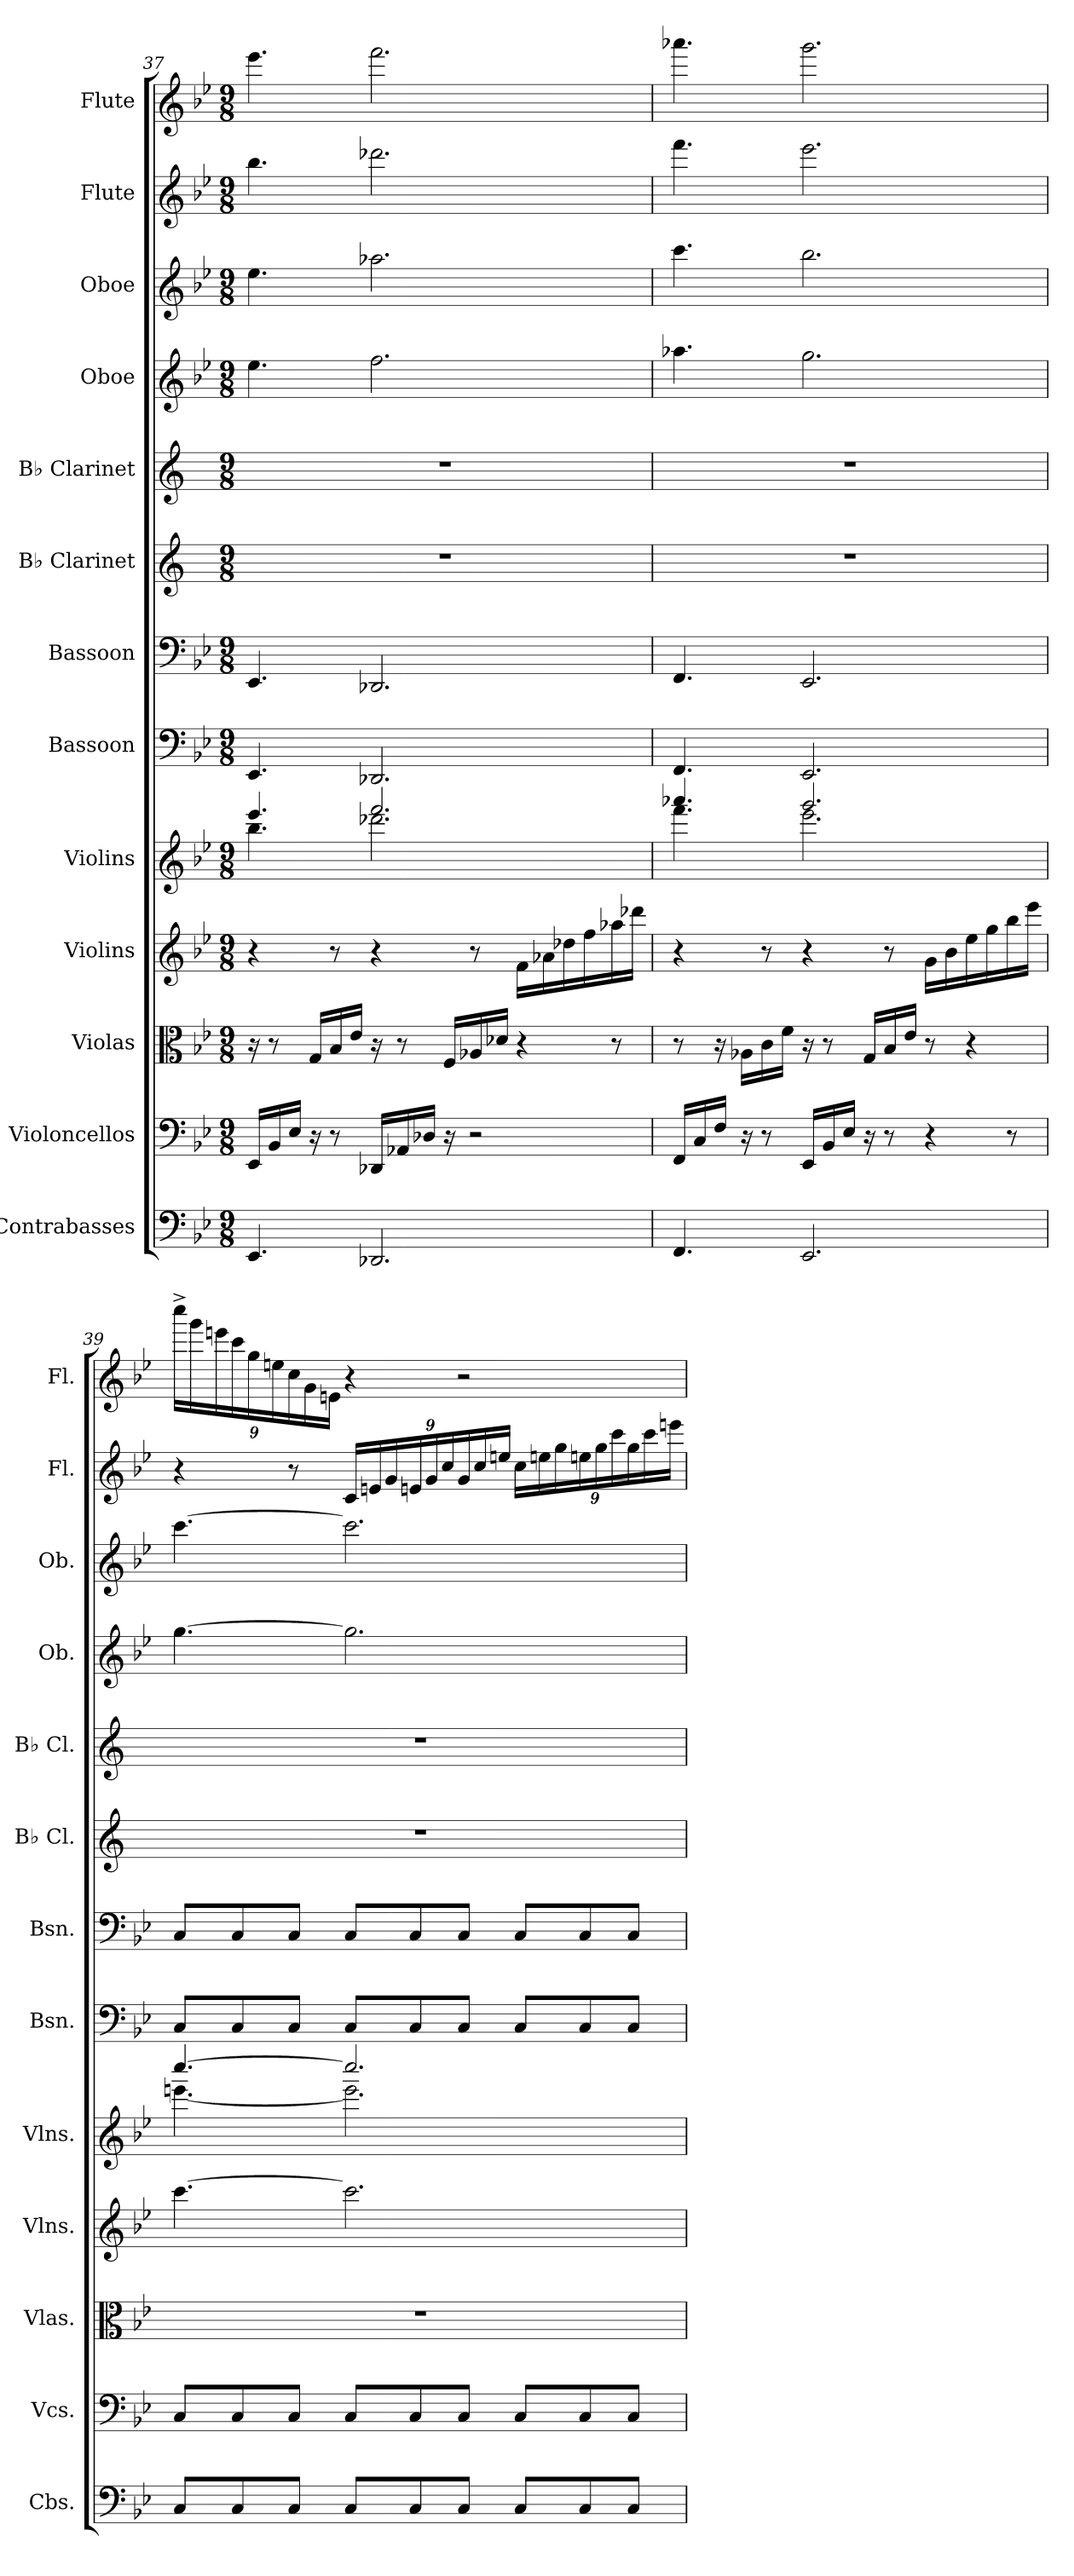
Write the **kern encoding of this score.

**kern	**kern	**kern	**kern	**kern	**kern	**kern	**kern	**kern	**kern	**kern	**kern	**kern
*part13	*part12	*part11	*part10	*part9	*part8	*part7	*part6	*part5	*part4	*part3	*part2	*part1
*staff13	*staff12	*staff11	*staff10	*staff9	*staff8	*staff7	*staff6	*staff5	*staff4	*staff3	*staff2	*staff1
*I"Contrabasses	*I"Violoncellos	*I"Violas	*I"Violins	*I"Violins	*I"Bassoon	*I"Bassoon	*I"B♭ Clarinet	*I"B♭ Clarinet	*I"Oboe	*I"Oboe	*I"Flute	*I"Flute
*I'Cbs.	*I'Vcs.	*I'Vlas.	*I'Vlns.	*I'Vlns.	*I'Bsn.	*I'Bsn.	*I'B♭ Cl.	*I'B♭ Cl.	*I'Ob.	*I'Ob.	*I'Fl.	*I'Fl.
!!LO:PB:g=z
*clefF4	*clefF4	*clefC3	*clefG2	*clefG2	*clefF4	*clefF4	*clefG2	*clefG2	*clefG2	*clefG2	*clefG2	*clefG2
*ITrd7c12	*	*	*	*	*	*	*ITrd1c2	*ITrd1c2	*	*	*	*
*k[b-e-]	*k[b-e-]	*k[b-e-]	*k[b-e-]	*k[b-e-]	*k[b-e-]	*k[b-e-]	*k[b-e-]	*k[b-e-]	*k[b-e-]	*k[b-e-]	*k[b-e-]	*k[b-e-]
*M9/8	*M9/8	*M9/8	*M9/8	*M9/8	*M9/8	*M9/8	*M9/8	*M9/8	*M9/8	*M9/8	*M9/8	*M9/8
=37	=37	=37	=37	=37	=37	=37	=37	=37	=37	=37	=37	=37
*	*	*	*	*^	*	*	*	*	*	*	*	*
4.EEE-/	16EE-/LL	16r	4r	4.eee-/	4.bb-\	4.EE-/	4.EE-/	8%9r	8%9r	4.ee-\	4.ee-\	4.bb-\	4.eee-\
.	16BB-/	8r	.	.	.	.	.	.	.	.	.	.	.
.	16E-/JJ	.	.	.	.	.	.	.	.	.	.	.	.
.	16r	16G/LL	.	.	.	.	.	.	.	.	.	.	.
.	8r	16B-/	8r	.	.	.	.	.	.	.	.	.	.
.	.	16e-/JJ	.	.	.	.	.	.	.	.	.	.	.
2.DDD-X/	16DD-X/LL	16r	4r	2.fff/	2.ddd-X\	2.DD-X/	2.DD-X/	.	.	2.ff\	2.aa-X\	2.ddd-X\	2.fff\
.	16AA-X/	8r	.	.	.	.	.	.	.	.	.	.	.
.	16D-X/JJ	.	.	.	.	.	.	.	.	.	.	.	.
.	16r	16F/LL	.	.	.	.	.	.	.	.	.	.	.
.	2r	16A-X/	8r	.	.	.	.	.	.	.	.	.	.
.	.	16d-X/JJ	.	.	.	.	.	.	.	.	.	.	.
.	.	4r	16f\LL	.	.	.	.	.	.	.	.	.	.
.	.	.	16a-X\	.	.	.	.	.	.	.	.	.	.
.	.	.	16dd-X\	.	.	.	.	.	.	.	.	.	.
.	.	.	16ff\	.	.	.	.	.	.	.	.	.	.
.	.	8r	16aa-X\	.	.	.	.	.	.	.	.	.	.
.	.	.	16ddd-X\JJ	.	.	.	.	.	.	.	.	.	.
=38	=38	=38	=38	=38	=38	=38	=38	=38	=38	=38	=38	=38	=38
4.FFF/	16FF/LL	8r	4r	4.aaa-X/	4.fff\	4.FF/	4.FF/	8%9r	8%9r	4.aa-X\	4.ccc\	4.fff\	4.aaa-X\
.	16C/	.	.	.	.	.	.	.	.	.	.	.	.
.	16F/JJ	16r	.	.	.	.	.	.	.	.	.	.	.
.	16r	16A-X\LL	.	.	.	.	.	.	.	.	.	.	.
.	8r	16c\	8r	.	.	.	.	.	.	.	.	.	.
.	.	16f\JJ	.	.	.	.	.	.	.	.	.	.	.
2.EEE-/	16EE-/LL	16r	4r	2.ggg/	2.eee-\	2.EE-/	2.EE-/	.	.	2.gg\	2.bb-\	2.eee-\	2.ggg\
.	16BB-/	8r	.	.	.	.	.	.	.	.	.	.	.
.	16E-/JJ	.	.	.	.	.	.	.	.	.	.	.	.
.	16r	16G/LL	.	.	.	.	.	.	.	.	.	.	.
.	8r	16B-/	8r	.	.	.	.	.	.	.	.	.	.
.	.	16e-/JJ	.	.	.	.	.	.	.	.	.	.	.
.	4r	8r	16g\LL	.	.	.	.	.	.	.	.	.	.
.	.	.	16b-\	.	.	.	.	.	.	.	.	.	.
.	.	4r	16ee-\	.	.	.	.	.	.	.	.	.	.
.	.	.	16gg\	.	.	.	.	.	.	.	.	.	.
.	8r	.	16bb-\	.	.	.	.	.	.	.	.	.	.
.	.	.	16eee-\JJ	.	.	.	.	.	.	.	.	.	.
!!LO:PB:g=z
=39	=39	=39	=39	=39	=39	=39	=39	=39	=39	=39	=39	=39	=39
*	*	*	*	*	*	*	*	*	*	*	*	*	*Xbrackettup
8CC/L	8C/L	8%9r	[4.ccc\	[4.cccc/	[4.eeen\	8C/L	8C/L	8%9r	8%9r	[4.gg\	[4.ccc\	4r	24cccc^\LL
.	.	.	.	.	.	.	.	.	.	.	.	.	24ggg\
.	.	.	.	.	.	.	.	.	.	.	.	.	24eeen\
8CC/	8C/	.	.	.	.	8C/	8C/	.	.	.	.	.	24ccc\
.	.	.	.	.	.	.	.	.	.	.	.	.	24gg\
.	.	.	.	.	.	.	.	.	.	.	.	.	24een\
8CC/J	8C/J	.	.	.	.	8C/J	8C/J	.	.	.	.	8r	24cc\
.	.	.	.	.	.	.	.	.	.	.	.	.	24g\
.	.	.	.	.	.	.	.	.	.	.	.	.	24en\JJ
*	*	*	*	*	*	*	*	*	*	*	*	*Xbrackettup	*
8CC/L	8C/L	.	2.ccc\]	2.cccc/]	2.eee\]	8C/L	8C/L	.	.	2.gg\]	2.ccc\]	24c/LL	4r
.	.	.	.	.	.	.	.	.	.	.	.	24en/	.
.	.	.	.	.	.	.	.	.	.	.	.	24g/	.
8CC/	8C/	.	.	.	.	8C/	8C/	.	.	.	.	24en/	.
.	.	.	.	.	.	.	.	.	.	.	.	24g/	.
.	.	.	.	.	.	.	.	.	.	.	.	24cc/	.
8CC/J	8C/J	.	.	.	.	8C/J	8C/J	.	.	.	.	24g/	2r
.	.	.	.	.	.	.	.	.	.	.	.	24cc/	.
.	.	.	.	.	.	.	.	.	.	.	.	24een/JJ	.
8CC/L	8C/L	.	.	.	.	8C/L	8C/L	.	.	.	.	24cc\LL	.
.	.	.	.	.	.	.	.	.	.	.	.	24een\	.
.	.	.	.	.	.	.	.	.	.	.	.	24gg\	.
8CC/	8C/	.	.	.	.	8C/	8C/	.	.	.	.	24een\	.
.	.	.	.	.	.	.	.	.	.	.	.	24gg\	.
.	.	.	.	.	.	.	.	.	.	.	.	24ccc\	.
8CC/J	8C/J	.	.	.	.	8C/J	8C/J	.	.	.	.	24gg\	.
.	.	.	.	.	.	.	.	.	.	.	.	24ccc\	.
.	.	.	.	.	.	.	.	.	.	.	.	24eeen\JJ	.
*	*	*	*	*v	*v	*	*	*	*	*	*	*	*
=	=	=	=	=	=	=	=	=	=	=	=	=
*-	*-	*-	*-	*-	*-	*-	*-	*-	*-	*-	*-	*-
